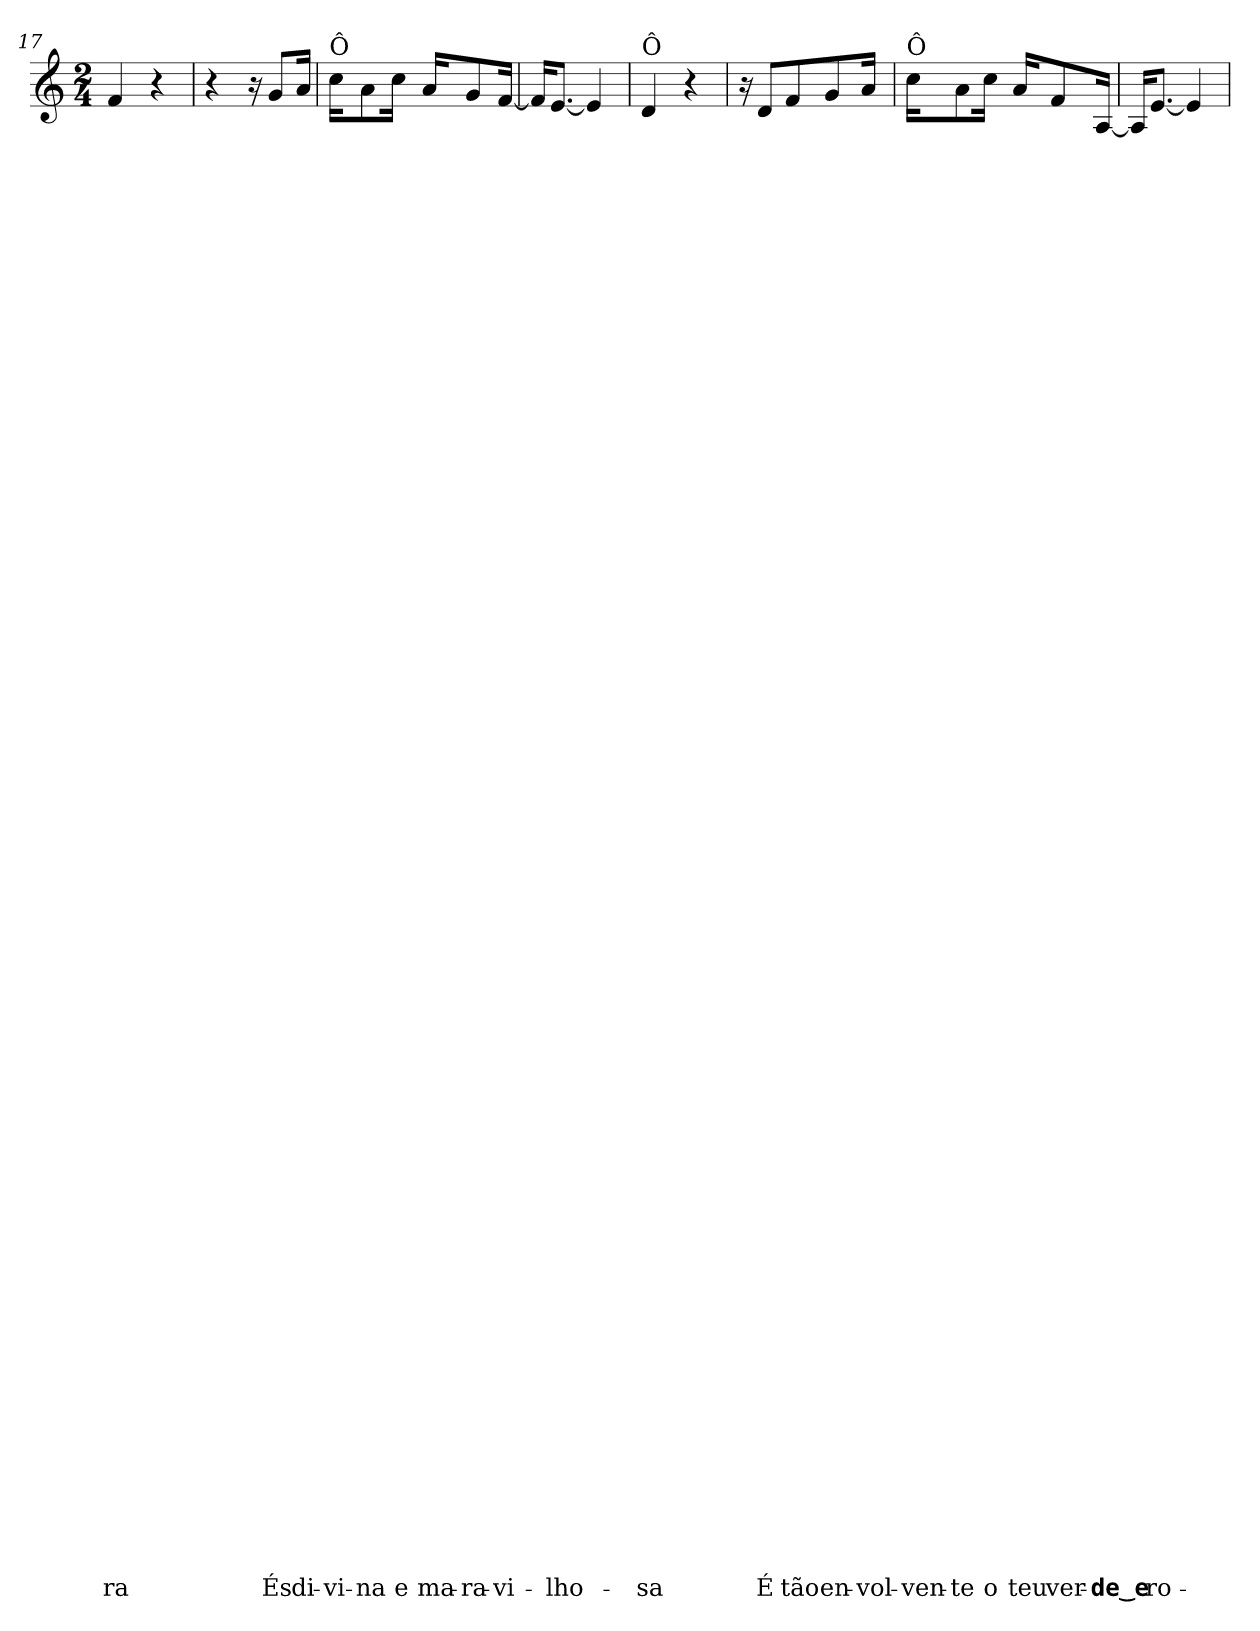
**kern	**text	**text	**text	**text	**text	**text	**text	**text	**text	**text	**text	**text	**text	**text	**text	**text	**text	**text	**text	**text	**text	**text	**text	**text	**text	**text	**text	**text	**text	**text	**text	**text	**text	**text	**text	**text	**text	**text	**text	**text	**text	**text	**text	**text	**text	**text	**text	**text	**text	**text	**text	**text	**text	**text	**text	**text	**text	**text	**text	**text	**text
*part1	*part1	*part1	*part1	*part1	*part1	*part1	*part1	*part1	*part1	*part1	*part1	*part1	*part1	*part1	*part1	*part1	*part1	*part1	*part1	*part1	*part1	*part1	*part1	*part1	*part1	*part1	*part1	*part1	*part1	*part1	*part1	*part1	*part1	*part1	*part1	*part1	*part1	*part1	*part1	*part1	*part1	*part1	*part1	*part1	*part1	*part1	*part1	*part1	*part1	*part1	*part1	*part1	*part1	*part1	*part1	*part1	*part1	*part1	*part1	*part1	*part1
*staff1	*staff1	*staff1	*staff1	*staff1	*staff1	*staff1	*staff1	*staff1	*staff1	*staff1	*staff1	*staff1	*staff1	*staff1	*staff1	*staff1	*staff1	*staff1	*staff1	*staff1	*staff1	*staff1	*staff1	*staff1	*staff1	*staff1	*staff1	*staff1	*staff1	*staff1	*staff1	*staff1	*staff1	*staff1	*staff1	*staff1	*staff1	*staff1	*staff1	*staff1	*staff1	*staff1	*staff1	*staff1	*staff1	*staff1	*staff1	*staff1	*staff1	*staff1	*staff1	*staff1	*staff1	*staff1	*staff1	*staff1	*staff1	*staff1	*staff1	*staff1	*staff1
*clefG2	*	*	*	*	*	*	*	*	*	*	*	*	*	*	*	*	*	*	*	*	*	*	*	*	*	*	*	*	*	*	*	*	*	*	*	*	*	*	*	*	*	*	*	*	*	*	*	*	*	*	*	*	*	*	*	*	*	*	*	*	*
*k[]	*	*	*	*	*	*	*	*	*	*	*	*	*	*	*	*	*	*	*	*	*	*	*	*	*	*	*	*	*	*	*	*	*	*	*	*	*	*	*	*	*	*	*	*	*	*	*	*	*	*	*	*	*	*	*	*	*	*	*	*	*
*C:	*	*	*	*	*	*	*	*	*	*	*	*	*	*	*	*	*	*	*	*	*	*	*	*	*	*	*	*	*	*	*	*	*	*	*	*	*	*	*	*	*	*	*	*	*	*	*	*	*	*	*	*	*	*	*	*	*	*	*	*	*
*M2/4	*	*	*	*	*	*	*	*	*	*	*	*	*	*	*	*	*	*	*	*	*	*	*	*	*	*	*	*	*	*	*	*	*	*	*	*	*	*	*	*	*	*	*	*	*	*	*	*	*	*	*	*	*	*	*	*	*	*	*	*	*
=17	=17	=17	=17	=17	=17	=17	=17	=17	=17	=17	=17	=17	=17	=17	=17	=17	=17	=17	=17	=17	=17	=17	=17	=17	=17	=17	=17	=17	=17	=17	=17	=17	=17	=17	=17	=17	=17	=17	=17	=17	=17	=17	=17	=17	=17	=17	=17	=17	=17	=17	=17	=17	=17	=17	=17	=17	=17	=17	=17	=17	=17
!	!	!	!	!	!	!	!	!	!	!	!	!	!	!	!	!	!	!	!	!	!	!	!	!	!	!	!	!	!	!	!	!	!	!	!	!	!	!	!	!	!	!	!	!	!	!	!	!	!	!	!	!	!	!	!	!	!	!	!	!	!LO:LY:b
4f/	.	.	.	.	.	.	.	.	.	.	.	.	.	.	.	.	.	.	.	.	.	.	.	.	.	.	.	.	.	.	.	.	.	.	.	.	.	.	.	.	.	.	.	.	.	.	.	.	.	.	.	.	.	.	.	.	.	.	.	.	-ra
4r	.	.	.	.	.	.	.	.	.	.	.	.	.	.	.	.	.	.	.	.	.	.	.	.	.	.	.	.	.	.	.	.	.	.	.	.	.	.	.	.	.	.	.	.	.	.	.	.	.	.	.	.	.	.	.	.	.	.	.	.	.
=18	=18	=18	=18	=18	=18	=18	=18	=18	=18	=18	=18	=18	=18	=18	=18	=18	=18	=18	=18	=18	=18	=18	=18	=18	=18	=18	=18	=18	=18	=18	=18	=18	=18	=18	=18	=18	=18	=18	=18	=18	=18	=18	=18	=18	=18	=18	=18	=18	=18	=18	=18	=18	=18	=18	=18	=18	=18	=18	=18	=18	=18
4r	.	.	.	.	.	.	.	.	.	.	.	.	.	.	.	.	.	.	.	.	.	.	.	.	.	.	.	.	.	.	.	.	.	.	.	.	.	.	.	.	.	.	.	.	.	.	.	.	.	.	.	.	.	.	.	.	.	.	.	.	.
16r	.	.	.	.	.	.	.	.	.	.	.	.	.	.	.	.	.	.	.	.	.	.	.	.	.	.	.	.	.	.	.	.	.	.	.	.	.	.	.	.	.	.	.	.	.	.	.	.	.	.	.	.	.	.	.	.	.	.	.	.	.
!	!	!	!	!	!	!	!	!	!	!	!	!	!	!	!	!	!	!	!	!	!	!	!	!	!	!	!	!	!	!	!	!	!	!	!	!	!	!	!	!	!	!	!	!	!	!	!	!	!	!	!	!	!	!	!	!	!	!	!	!	!LO:LY:b
8g/L	.	.	.	.	.	.	.	.	.	.	.	.	.	.	.	.	.	.	.	.	.	.	.	.	.	.	.	.	.	.	.	.	.	.	.	.	.	.	.	.	.	.	.	.	.	.	.	.	.	.	.	.	.	.	.	.	.	.	.	.	És
!	!	!	!	!	!	!	!	!	!	!	!	!	!	!	!	!	!	!	!	!	!	!	!	!	!	!	!	!	!	!	!	!	!	!	!	!	!	!	!	!	!	!	!	!	!	!	!	!	!	!	!	!	!	!	!	!	!	!	!	!	!LO:LY:b
16a/Jk	.	.	.	.	.	.	.	.	.	.	.	.	.	.	.	.	.	.	.	.	.	.	.	.	.	.	.	.	.	.	.	.	.	.	.	.	.	.	.	.	.	.	.	.	.	.	.	.	.	.	.	.	.	.	.	.	.	.	.	.	di-
=19	=19	=19	=19	=19	=19	=19	=19	=19	=19	=19	=19	=19	=19	=19	=19	=19	=19	=19	=19	=19	=19	=19	=19	=19	=19	=19	=19	=19	=19	=19	=19	=19	=19	=19	=19	=19	=19	=19	=19	=19	=19	=19	=19	=19	=19	=19	=19	=19	=19	=19	=19	=19	=19	=19	=19	=19	=19	=19	=19	=19	=19
!LO:TX:a:t=Ô	!	!	!	!	!	!	!	!	!	!	!	!	!	!	!	!	!	!	!	!	!	!	!	!	!	!	!	!	!	!	!	!	!	!	!	!	!	!	!	!	!	!	!	!	!	!	!	!	!	!	!	!	!	!	!	!	!	!	!	!	!
!	!	!	!	!	!	!	!	!	!	!	!	!	!	!	!	!	!	!	!	!	!	!	!	!	!	!	!	!	!	!	!	!	!	!	!	!	!	!	!	!	!	!	!	!	!	!	!	!	!	!	!	!	!	!	!	!	!	!	!	!	!LO:LY:b
16cc\KL	.	.	.	.	.	.	.	.	.	.	.	.	.	.	.	.	.	.	.	.	.	.	.	.	.	.	.	.	.	.	.	.	.	.	.	.	.	.	.	.	.	.	.	.	.	.	.	.	.	.	.	.	.	.	.	.	.	.	.	.	-vi-
!	!	!	!	!	!	!	!	!	!	!	!	!	!	!	!	!	!	!	!	!	!	!	!	!	!	!	!	!	!	!	!	!	!	!	!	!	!	!	!	!	!	!	!	!	!	!	!	!	!	!	!	!	!	!	!	!	!	!	!	!	!LO:LY:b
8a\	.	.	.	.	.	.	.	.	.	.	.	.	.	.	.	.	.	.	.	.	.	.	.	.	.	.	.	.	.	.	.	.	.	.	.	.	.	.	.	.	.	.	.	.	.	.	.	.	.	.	.	.	.	.	.	.	.	.	.	.	-na
!	!	!	!	!	!	!	!	!	!	!	!	!	!	!	!	!	!	!	!	!	!	!	!	!	!	!	!	!	!	!	!	!	!	!	!	!	!	!	!	!	!	!	!	!	!	!	!	!	!	!	!	!	!	!	!	!	!	!	!	!	!LO:LY:b
16cc\Jk	.	.	.	.	.	.	.	.	.	.	.	.	.	.	.	.	.	.	.	.	.	.	.	.	.	.	.	.	.	.	.	.	.	.	.	.	.	.	.	.	.	.	.	.	.	.	.	.	.	.	.	.	.	.	.	.	.	.	.	.	e
!	!	!	!	!	!	!	!	!	!	!	!	!	!	!	!	!	!	!	!	!	!	!	!	!	!	!	!	!	!	!	!	!	!	!	!	!	!	!	!	!	!	!	!	!	!	!	!	!	!	!	!	!	!	!	!	!	!	!	!	!	!LO:LY:b
16a/KL	.	.	.	.	.	.	.	.	.	.	.	.	.	.	.	.	.	.	.	.	.	.	.	.	.	.	.	.	.	.	.	.	.	.	.	.	.	.	.	.	.	.	.	.	.	.	.	.	.	.	.	.	.	.	.	.	.	.	.	.	ma-
!	!	!	!	!	!	!	!	!	!	!	!	!	!	!	!	!	!	!	!	!	!	!	!	!	!	!	!	!	!	!	!	!	!	!	!	!	!	!	!	!	!	!	!	!	!	!	!	!	!	!	!	!	!	!	!	!	!	!	!	!	!LO:LY:b
8g/	.	.	.	.	.	.	.	.	.	.	.	.	.	.	.	.	.	.	.	.	.	.	.	.	.	.	.	.	.	.	.	.	.	.	.	.	.	.	.	.	.	.	.	.	.	.	.	.	.	.	.	.	.	.	.	.	.	.	.	.	-ra-
!	!	!	!	!	!	!	!	!	!	!	!	!	!	!	!	!	!	!	!	!	!	!	!	!	!	!	!	!	!	!	!	!	!	!	!	!	!	!	!	!	!	!	!	!	!	!	!	!	!	!	!	!	!	!	!	!	!	!	!	!	!LO:LY:b
[16f/Jk	.	.	.	.	.	.	.	.	.	.	.	.	.	.	.	.	.	.	.	.	.	.	.	.	.	.	.	.	.	.	.	.	.	.	.	.	.	.	.	.	.	.	.	.	.	.	.	.	.	.	.	.	.	.	.	.	.	.	.	.	-vi-
=20	=20	=20	=20	=20	=20	=20	=20	=20	=20	=20	=20	=20	=20	=20	=20	=20	=20	=20	=20	=20	=20	=20	=20	=20	=20	=20	=20	=20	=20	=20	=20	=20	=20	=20	=20	=20	=20	=20	=20	=20	=20	=20	=20	=20	=20	=20	=20	=20	=20	=20	=20	=20	=20	=20	=20	=20	=20	=20	=20	=20	=20
16f/KL]	.	.	.	.	.	.	.	.	.	.	.	.	.	.	.	.	.	.	.	.	.	.	.	.	.	.	.	.	.	.	.	.	.	.	.	.	.	.	.	.	.	.	.	.	.	.	.	.	.	.	.	.	.	.	.	.	.	.	.	.	.
!	!	!	!	!	!	!	!	!	!	!	!	!	!	!	!	!	!	!	!	!	!	!	!	!	!	!	!	!	!	!	!	!	!	!	!	!	!	!	!	!	!	!	!	!	!	!	!	!	!	!	!	!	!	!	!	!	!	!	!	!	!LO:LY:b
[8.e/J	.	.	.	.	.	.	.	.	.	.	.	.	.	.	.	.	.	.	.	.	.	.	.	.	.	.	.	.	.	.	.	.	.	.	.	.	.	.	.	.	.	.	.	.	.	.	.	.	.	.	.	.	.	.	.	.	.	.	.	.	-lho-
4e/]	.	.	.	.	.	.	.	.	.	.	.	.	.	.	.	.	.	.	.	.	.	.	.	.	.	.	.	.	.	.	.	.	.	.	.	.	.	.	.	.	.	.	.	.	.	.	.	.	.	.	.	.	.	.	.	.	.	.	.	.	.
=21	=21	=21	=21	=21	=21	=21	=21	=21	=21	=21	=21	=21	=21	=21	=21	=21	=21	=21	=21	=21	=21	=21	=21	=21	=21	=21	=21	=21	=21	=21	=21	=21	=21	=21	=21	=21	=21	=21	=21	=21	=21	=21	=21	=21	=21	=21	=21	=21	=21	=21	=21	=21	=21	=21	=21	=21	=21	=21	=21	=21	=21
!LO:TX:a:t=Ô	!	!	!	!	!	!	!	!	!	!	!	!	!	!	!	!	!	!	!	!	!	!	!	!	!	!	!	!	!	!	!	!	!	!	!	!	!	!	!	!	!	!	!	!	!	!	!	!	!	!	!	!	!	!	!	!	!	!	!	!	!
!	!	!	!	!	!	!	!	!	!	!	!	!	!	!	!	!	!	!	!	!	!	!	!	!	!	!	!	!	!	!	!	!	!	!	!	!	!	!	!	!	!	!	!	!	!	!	!	!	!	!	!	!	!	!	!	!	!	!	!	!	!LO:LY:b
4d/	.	.	.	.	.	.	.	.	.	.	.	.	.	.	.	.	.	.	.	.	.	.	.	.	.	.	.	.	.	.	.	.	.	.	.	.	.	.	.	.	.	.	.	.	.	.	.	.	.	.	.	.	.	.	.	.	.	.	.	.	-sa
4r	.	.	.	.	.	.	.	.	.	.	.	.	.	.	.	.	.	.	.	.	.	.	.	.	.	.	.	.	.	.	.	.	.	.	.	.	.	.	.	.	.	.	.	.	.	.	.	.	.	.	.	.	.	.	.	.	.	.	.	.	.
!!LO:LB:g=z
=22	=22	=22	=22	=22	=22	=22	=22	=22	=22	=22	=22	=22	=22	=22	=22	=22	=22	=22	=22	=22	=22	=22	=22	=22	=22	=22	=22	=22	=22	=22	=22	=22	=22	=22	=22	=22	=22	=22	=22	=22	=22	=22	=22	=22	=22	=22	=22	=22	=22	=22	=22	=22	=22	=22	=22	=22	=22	=22	=22	=22	=22
16r	.	.	.	.	.	.	.	.	.	.	.	.	.	.	.	.	.	.	.	.	.	.	.	.	.	.	.	.	.	.	.	.	.	.	.	.	.	.	.	.	.	.	.	.	.	.	.	.	.	.	.	.	.	.	.	.	.	.	.	.	.
!	!	!	!	!	!	!	!	!	!	!	!	!	!	!	!	!	!	!	!	!	!	!	!	!	!	!	!	!	!	!	!	!	!	!	!	!	!	!	!	!	!	!	!	!	!	!	!	!	!	!	!	!	!	!	!	!	!	!	!	!	!LO:LY:b
8d/L	.	.	.	.	.	.	.	.	.	.	.	.	.	.	.	.	.	.	.	.	.	.	.	.	.	.	.	.	.	.	.	.	.	.	.	.	.	.	.	.	.	.	.	.	.	.	.	.	.	.	.	.	.	.	.	.	.	.	.	.	É
!	!	!	!	!	!	!	!	!	!	!	!	!	!	!	!	!	!	!	!	!	!	!	!	!	!	!	!	!	!	!	!	!	!	!	!	!	!	!	!	!	!	!	!	!	!	!	!	!	!	!	!	!	!	!	!	!	!	!	!	!	!LO:LY:b
8f/	.	.	.	.	.	.	.	.	.	.	.	.	.	.	.	.	.	.	.	.	.	.	.	.	.	.	.	.	.	.	.	.	.	.	.	.	.	.	.	.	.	.	.	.	.	.	.	.	.	.	.	.	.	.	.	.	.	.	.	.	tão
!	!	!	!	!	!	!	!	!	!	!	!	!	!	!	!	!	!	!	!	!	!	!	!	!	!	!	!	!	!	!	!	!	!	!	!	!	!	!	!	!	!	!	!	!	!	!	!	!	!	!	!	!	!	!	!	!	!	!	!	!	!LO:LY:b
8g/	.	.	.	.	.	.	.	.	.	.	.	.	.	.	.	.	.	.	.	.	.	.	.	.	.	.	.	.	.	.	.	.	.	.	.	.	.	.	.	.	.	.	.	.	.	.	.	.	.	.	.	.	.	.	.	.	.	.	.	.	en-
!	!	!	!	!	!	!	!	!	!	!	!	!	!	!	!	!	!	!	!	!	!	!	!	!	!	!	!	!	!	!	!	!	!	!	!	!	!	!	!	!	!	!	!	!	!	!	!	!	!	!	!	!	!	!	!	!	!	!	!	!	!LO:LY:b
16a/Jk	.	.	.	.	.	.	.	.	.	.	.	.	.	.	.	.	.	.	.	.	.	.	.	.	.	.	.	.	.	.	.	.	.	.	.	.	.	.	.	.	.	.	.	.	.	.	.	.	.	.	.	.	.	.	.	.	.	.	.	.	-vol-
=23	=23	=23	=23	=23	=23	=23	=23	=23	=23	=23	=23	=23	=23	=23	=23	=23	=23	=23	=23	=23	=23	=23	=23	=23	=23	=23	=23	=23	=23	=23	=23	=23	=23	=23	=23	=23	=23	=23	=23	=23	=23	=23	=23	=23	=23	=23	=23	=23	=23	=23	=23	=23	=23	=23	=23	=23	=23	=23	=23	=23	=23
!LO:TX:a:t=Ô	!	!	!	!	!	!	!	!	!	!	!	!	!	!	!	!	!	!	!	!	!	!	!	!	!	!	!	!	!	!	!	!	!	!	!	!	!	!	!	!	!	!	!	!	!	!	!	!	!	!	!	!	!	!	!	!	!	!	!	!	!
!	!	!	!	!	!	!	!	!	!	!	!	!	!	!	!	!	!	!	!	!	!	!	!	!	!	!	!	!	!	!	!	!	!	!	!	!	!	!	!	!	!	!	!	!	!	!	!	!	!	!	!	!	!	!	!	!	!	!	!	!	!LO:LY:b
16cc\KL	.	.	.	.	.	.	.	.	.	.	.	.	.	.	.	.	.	.	.	.	.	.	.	.	.	.	.	.	.	.	.	.	.	.	.	.	.	.	.	.	.	.	.	.	.	.	.	.	.	.	.	.	.	.	.	.	.	.	.	.	-ven-
!	!	!	!	!	!	!	!	!	!	!	!	!	!	!	!	!	!	!	!	!	!	!	!	!	!	!	!	!	!	!	!	!	!	!	!	!	!	!	!	!	!	!	!	!	!	!	!	!	!	!	!	!	!	!	!	!	!	!	!	!	!LO:LY:b
8a\	.	.	.	.	.	.	.	.	.	.	.	.	.	.	.	.	.	.	.	.	.	.	.	.	.	.	.	.	.	.	.	.	.	.	.	.	.	.	.	.	.	.	.	.	.	.	.	.	.	.	.	.	.	.	.	.	.	.	.	.	-te
!	!	!	!	!	!	!	!	!	!	!	!	!	!	!	!	!	!	!	!	!	!	!	!	!	!	!	!	!	!	!	!	!	!	!	!	!	!	!	!	!	!	!	!	!	!	!	!	!	!	!	!	!	!	!	!	!	!	!	!	!	!LO:LY:b
16cc\Jk	.	.	.	.	.	.	.	.	.	.	.	.	.	.	.	.	.	.	.	.	.	.	.	.	.	.	.	.	.	.	.	.	.	.	.	.	.	.	.	.	.	.	.	.	.	.	.	.	.	.	.	.	.	.	.	.	.	.	.	.	o
!	!	!	!	!	!	!	!	!	!	!	!	!	!	!	!	!	!	!	!	!	!	!	!	!	!	!	!	!	!	!	!	!	!	!	!	!	!	!	!	!	!	!	!	!	!	!	!	!	!	!	!	!	!	!	!	!	!	!	!	!	!LO:LY:b
16a/KL	.	.	.	.	.	.	.	.	.	.	.	.	.	.	.	.	.	.	.	.	.	.	.	.	.	.	.	.	.	.	.	.	.	.	.	.	.	.	.	.	.	.	.	.	.	.	.	.	.	.	.	.	.	.	.	.	.	.	.	.	teu
!	!	!	!	!	!	!	!	!	!	!	!	!	!	!	!	!	!	!	!	!	!	!	!	!	!	!	!	!	!	!	!	!	!	!	!	!	!	!	!	!	!	!	!	!	!	!	!	!	!	!	!	!	!	!	!	!	!	!	!	!	!LO:LY:b
8f/	.	.	.	.	.	.	.	.	.	.	.	.	.	.	.	.	.	.	.	.	.	.	.	.	.	.	.	.	.	.	.	.	.	.	.	.	.	.	.	.	.	.	.	.	.	.	.	.	.	.	.	.	.	.	.	.	.	.	.	.	ver-
!	!	!	!	!	!	!	!	!	!	!	!	!	!	!	!	!	!	!	!	!	!	!	!	!	!	!	!	!	!	!	!	!	!	!	!	!	!	!	!	!	!	!	!	!	!	!	!	!	!	!	!	!	!	!	!	!	!	!	!	!	!LO:LY:b
[16A/Jk	.	.	.	.	.	.	.	.	.	.	.	.	.	.	.	.	.	.	.	.	.	.	.	.	.	.	.	.	.	.	.	.	.	.	.	.	.	.	.	.	.	.	.	.	.	.	.	.	.	.	.	.	.	.	.	.	.	.	.	.	-de‿e
=24	=24	=24	=24	=24	=24	=24	=24	=24	=24	=24	=24	=24	=24	=24	=24	=24	=24	=24	=24	=24	=24	=24	=24	=24	=24	=24	=24	=24	=24	=24	=24	=24	=24	=24	=24	=24	=24	=24	=24	=24	=24	=24	=24	=24	=24	=24	=24	=24	=24	=24	=24	=24	=24	=24	=24	=24	=24	=24	=24	=24	=24
16A/KL]	.	.	.	.	.	.	.	.	.	.	.	.	.	.	.	.	.	.	.	.	.	.	.	.	.	.	.	.	.	.	.	.	.	.	.	.	.	.	.	.	.	.	.	.	.	.	.	.	.	.	.	.	.	.	.	.	.	.	.	.	.
!	!	!	!	!	!	!	!	!	!	!	!	!	!	!	!	!	!	!	!	!	!	!	!	!	!	!	!	!	!	!	!	!	!	!	!	!	!	!	!	!	!	!	!	!	!	!	!	!	!	!	!	!	!	!	!	!	!	!	!	!	!LO:LY:b
[8.e/J	.	.	.	.	.	.	.	.	.	.	.	.	.	.	.	.	.	.	.	.	.	.	.	.	.	.	.	.	.	.	.	.	.	.	.	.	.	.	.	.	.	.	.	.	.	.	.	.	.	.	.	.	.	.	.	.	.	.	.	.	ro-
4e/]	.	.	.	.	.	.	.	.	.	.	.	.	.	.	.	.	.	.	.	.	.	.	.	.	.	.	.	.	.	.	.	.	.	.	.	.	.	.	.	.	.	.	.	.	.	.	.	.	.	.	.	.	.	.	.	.	.	.	.	.	.
=	=	=	=	=	=	=	=	=	=	=	=	=	=	=	=	=	=	=	=	=	=	=	=	=	=	=	=	=	=	=	=	=	=	=	=	=	=	=	=	=	=	=	=	=	=	=	=	=	=	=	=	=	=	=	=	=	=	=	=	=	=
*-	*-	*-	*-	*-	*-	*-	*-	*-	*-	*-	*-	*-	*-	*-	*-	*-	*-	*-	*-	*-	*-	*-	*-	*-	*-	*-	*-	*-	*-	*-	*-	*-	*-	*-	*-	*-	*-	*-	*-	*-	*-	*-	*-	*-	*-	*-	*-	*-	*-	*-	*-	*-	*-	*-	*-	*-	*-	*-	*-	*-	*-
